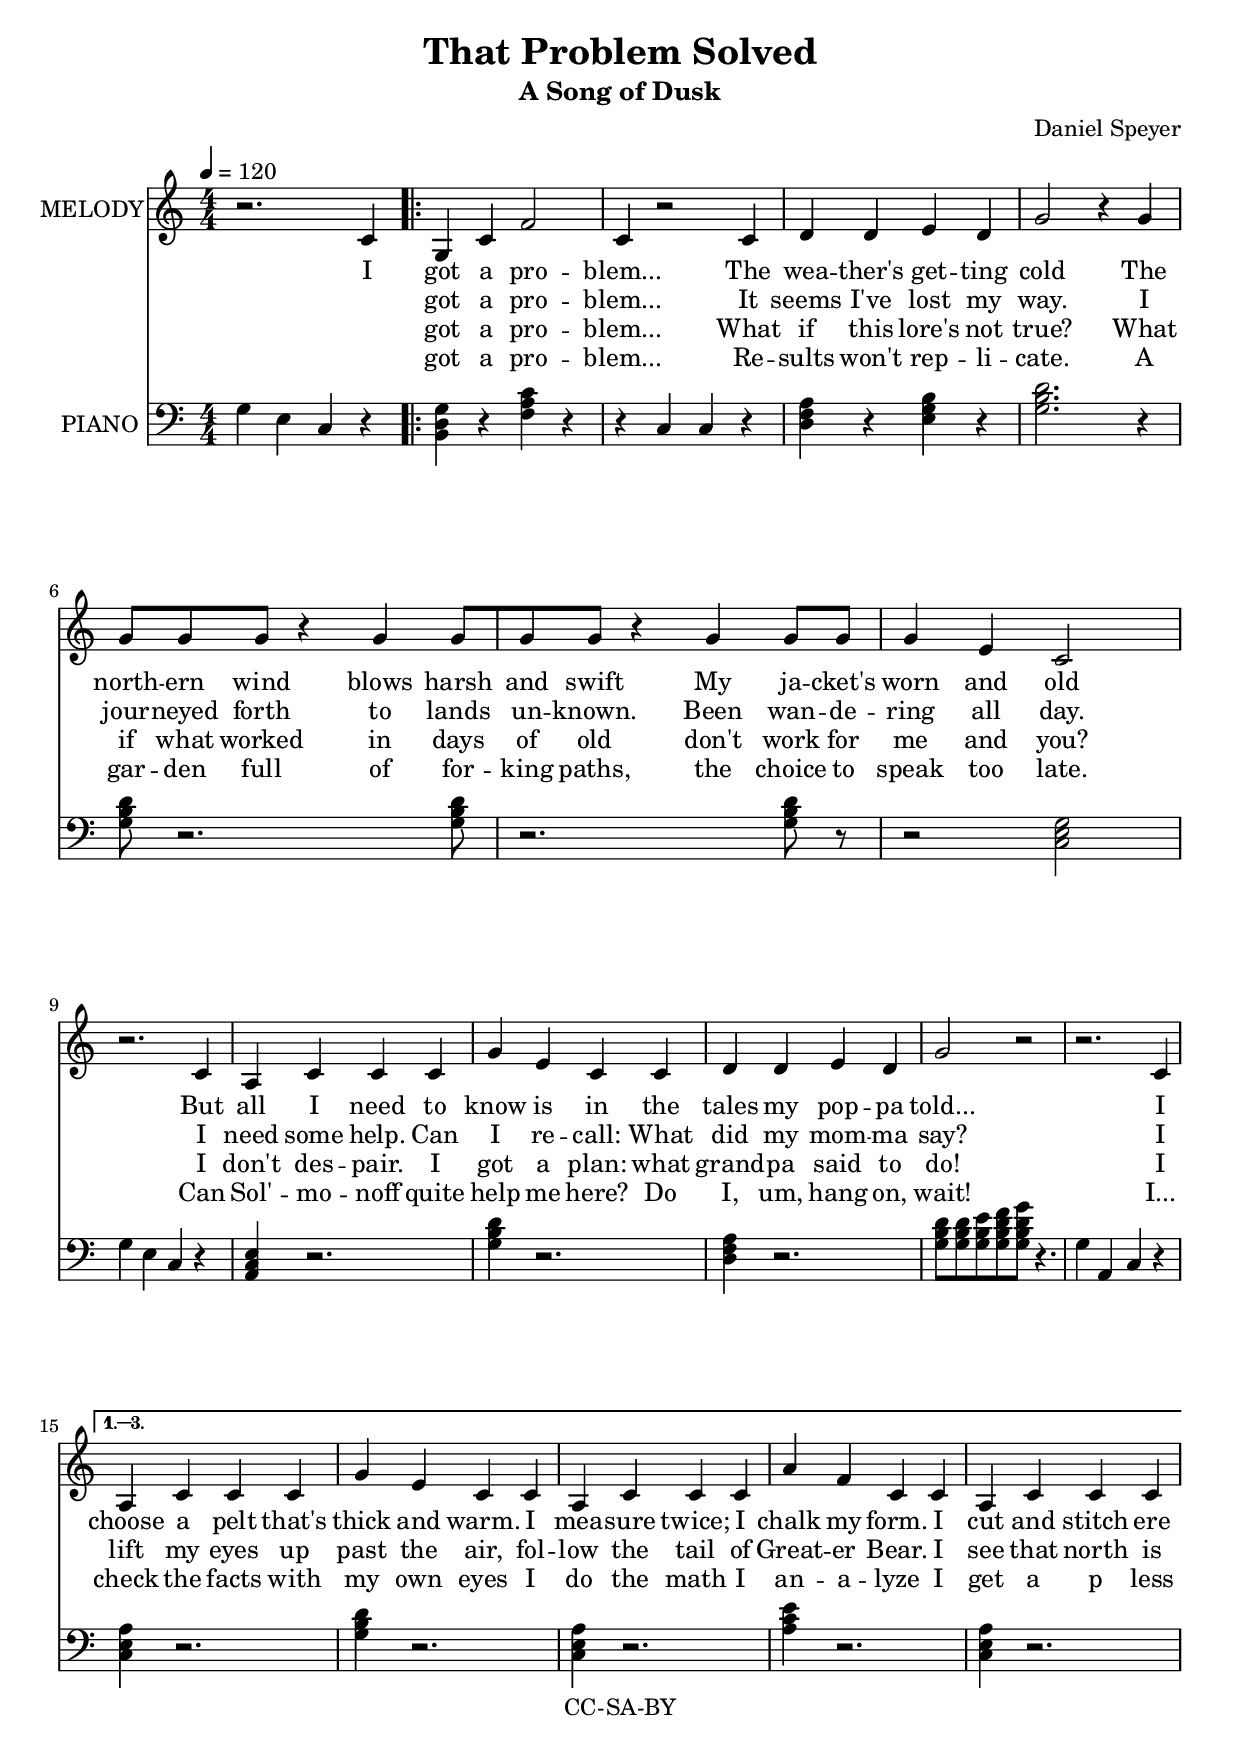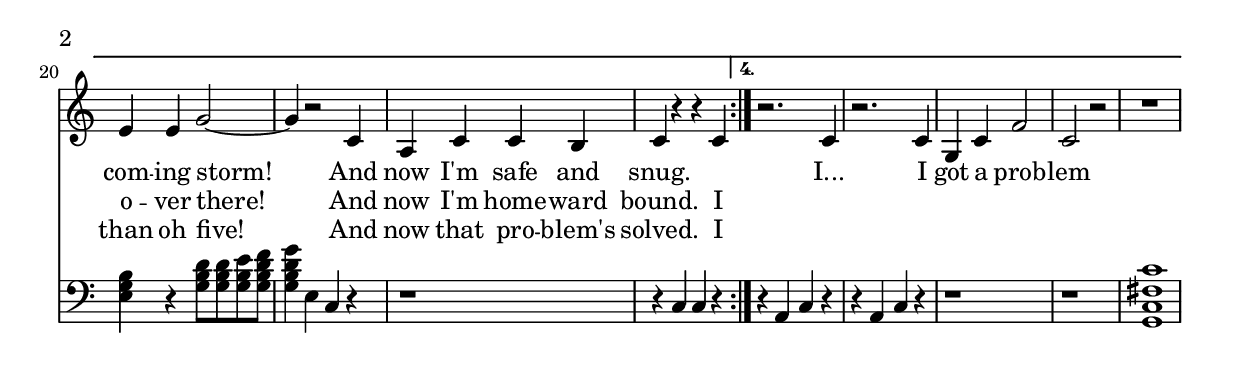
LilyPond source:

\version "2.18.2"

\header {
  title = "That Problem Solved"
  subtitle = "A Song of Dusk"
  composer = "Daniel Speyer"
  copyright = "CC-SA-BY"
}

chExceptionMusic = {
  <c>1-\markup{ \super 1 }
}
chExceptions = #( append
  ( sequential-music-to-chord-exceptions chExceptionMusic #t)
  ignatzekExceptions)


vocal = \relative c' {
  \numericTimeSignature \time 4/4
  r2. c4
  \repeat volta 4{
  g c f2 c4 r2
  c4 d d e d g2 r4
  g \break g8 g g r4 g4 g8[ g g] r4
  g4 g8 g g4 e c2 \break
  r2. c4 a c c c g' e c 
  c d d e d g2 r2
  r2. c,4 
  }
  \alternative { {    
  a c c c g' e c
  c a c c c a' f c
  c a c c c e e g2~ g4
  r2 c,4 a c c b c r r c
  }  
  {r2. c4 r2. c4 g c f2 c2 r r1 }
  }
}

harmony = \relative c' {
  \set chordNameExceptions = #chExceptions
  \numericTimeSignature
  g4 e c r
  \repeat volta 4{
  <g' b, d> r <f a c> r
  r c c r
  <d f a> r <e g b> r
  <g b d>2. r4
  <g b d>8 r2. <g b d>8 r2. <g b d>8 r
  r2 <c, e g>2
  g'4 e c r
  <a c e>4 r2.
  <g' b d>4 r2.
  <d f a>4 r2.
  <g b d>8[ <g b d><g b e><g b d f><g b d g>] r4. 
  g4 a, c r
  
  }
  \alternative { {
  <a' c, e>4 r2.
  <g b d>4 r2.
  <a c, e>4 r2.
  <a c e>4 r2.
  <a c, e>4 r2.
  <e g b>4 r <g b d>8 <g b d>8 <g b e>8 <g b d f>8 <g b d g>4 
  e4 c
  r4 r1 r4 c c r
  } {
  r a c r
  r a c r
  r1
  r1 <g c fis c'>
  } }
}
  
verseJacket = \lyricmode {
  got a pro -- blem...
  The wea -- ther's get -- ting cold
  The north -- ern wind blows harsh and swift
  My ja -- cket's worn and old
  But all I need to know is in
  the tales my pop -- pa told...
  I choose a pelt that's thick and warm.
  I mea -- sure twice; I chalk my form.
  I cut and stitch ere com -- ing storm!
  And now I'm safe and snug.
}

verseStars = \lyricmode {
  got a pro -- blem...
  It seems I've lost my way.
  I jour -- neyed forth to lands un -- known.
  Been wan -- de -- ring all day.
  I need some help. Can I re -- call:
  What did my mom -- ma say?
  I lift my eyes up past the air,
  fol -- low the tail of Great -- er Bear.
  I see that north is o -- ver there!
  And now I'm home -- ward bound.
  I
}

verseScience = \lyricmode {
got a pro -- blem...
What if this lore's not true?
What if what worked in days of old
don't work for me and you?
I don't des -- pair. I got a plan:
what grand -- pa said to do!
I check the facts with my own eyes
I do the math I an -- a -- lyze
I get a p less than oh five!
And now that pro -- blem's solved.
I
}

verseFail = \lyricmode {
got a pro -- blem...
Re -- sults won't rep -- li -- cate.
A gar -- den full of for -- king paths,
the choice to speak too late.
Can Sol' -- mo -- noff quite help me here?
Do I, um, hang on, wait!
I...
}
\score {
  <<
    \new Voice = "one" \with {
      \consists "Volta_engraver"
    }{
      \tempo 4 = 120
      \set Staff.instrumentName = #"MELODY"
      \vocal
    }
    \new Lyrics = "va"\lyricsto "one" {
      I
      <<
         \verseJacket
         \new Lyrics = "v2"
          \with { alignBelowContext = #"va" } {
           \set associatedVoice = "one"
           \verseStars
         }
      
         \new Lyrics = "v3"
           \with { alignBelowContext = #"v2" } {
             \set associatedVoice = "one"
             \verseScience
         }
         \new Lyrics = "v4" 
         \with { alignBelowContext = #"v3" } {
           \set associatedVoice = "one"
           \verseFail
         }
       >>
      I...
      I got a prob -- lem
    }
    \new Voice {
      \set Staff.instrumentName=#"PIANO"
      \clef "bass"
      \harmony
    }
  >>
  \layout {
      \context {
          \Score
          \remove "Volta_engraver"
    }
}
}

\score {
  <<
    \unfoldRepeats
    \new Voice = "one" {
      \tempo 4 = 120
      \set Staff.midiInstrument = #"voice oohs"
      \set Staff.midiMinimumVolume = #0.8
      \set Staff.midiMaximumVolume = #1
      \vocal
    }
    \unfoldRepeats
    \new Voice {
      \set Staff.midiInstrument = #"acoustic grand"
      \set Staff.midiMinimumVolume = #0.5
      \set Staff.midiMaximumVolume = #0.8
      \harmony
    }
  >>
  \midi {}
}